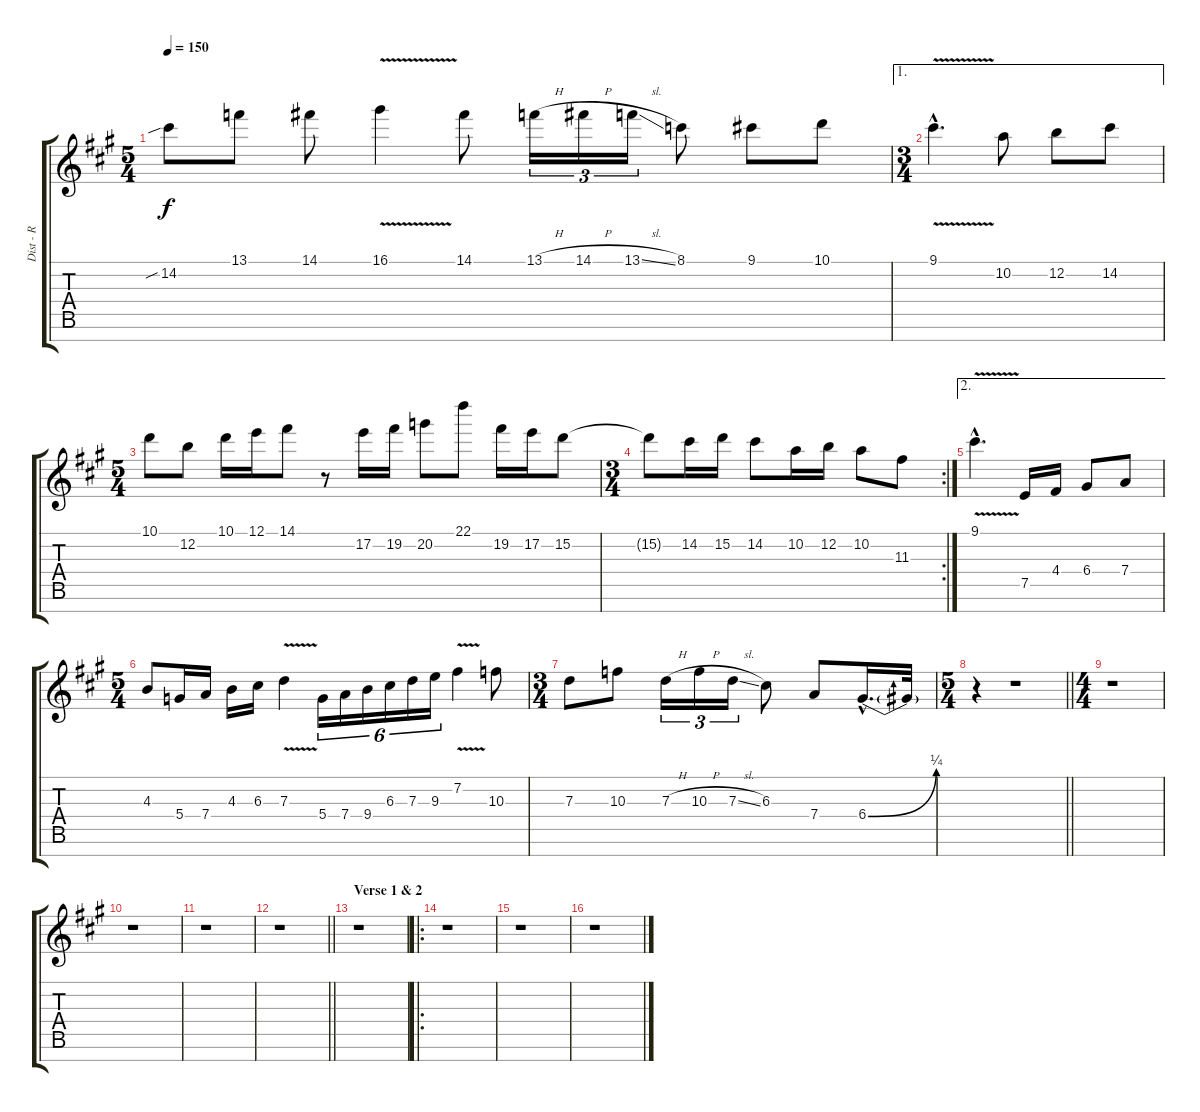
\track ("Dist - R" "Dist - R") {instrument distortionguitar}
\staff {score tabs}
\tuning (E4 B3 G3 D3 A2 E2 B1) {hide}
\ts (5 4)
\tempo 150
\clef g2
\ks a
14.2{sib}.8{dy f} 13.1.8 14.1.8 16.1{v}.4 14.1.8 13.1{h}.16{tu (3 2)} 14.1{h}.16{tu (3 2)} 13.1{sl}.16{tu (3 2)} 8.1.8 9.1.8 10.1.8 |
\ae 1
\ts (3 4)
9.1{v hac}.4{d} 10.2.8 12.2.8 14.2.8 |
\ts (5 4)
10.1.8 12.2.8 10.1.16 12.1.16 14.1.8 r.8 17.2.16 19.2.16 20.2.8 22.1.8 19.2.16 17.2.16 15.2.8 |
\rc 2
\ts (3 4)
15.2{t}.8 14.2.16 15.2.16 14.2.8 10.2.16 12.2.16 10.2.8 11.3.8 |
\ae 2
9.1{v hac}.4{d} 7.5.16 4.4.16 6.4.8 7.4.8 |
\ts (5 4)
4.3.8 5.4.16 7.4.16 4.3.16 6.3.16 7.3{v}.4 5.4.16{tu (6 4)} 7.4.16{tu (6 4)} 9.4.16{tu (6 4)} 6.3.16{tu (6 4)} 7.3.16{tu (6 4)} 9.3.16{tu (6 4)} 7.2{v}.4 10.3.8 |
\ts (3 4)
7.3.8 10.3.8 7.3{h}.16{tu (3 2)} 10.3{h}.16{tu (3 2)} 7.3{sl}.16{tu (3 2)} 6.3.8 7.4.8 6.4{be (bend 0 0 60 1) hac}.16{d} 6.4{t}.32 |
\ts (5 4)
\barLineRight lightlight
r.4 r.1 |
\ts (4 4)
r.1 |
r.1 |
r.1 |
\barLineRight lightlight
r.1 |
\section ("" "Verse 1 & 2")
r.1 |
\ro
r.1 |
r.1 |
r.1
